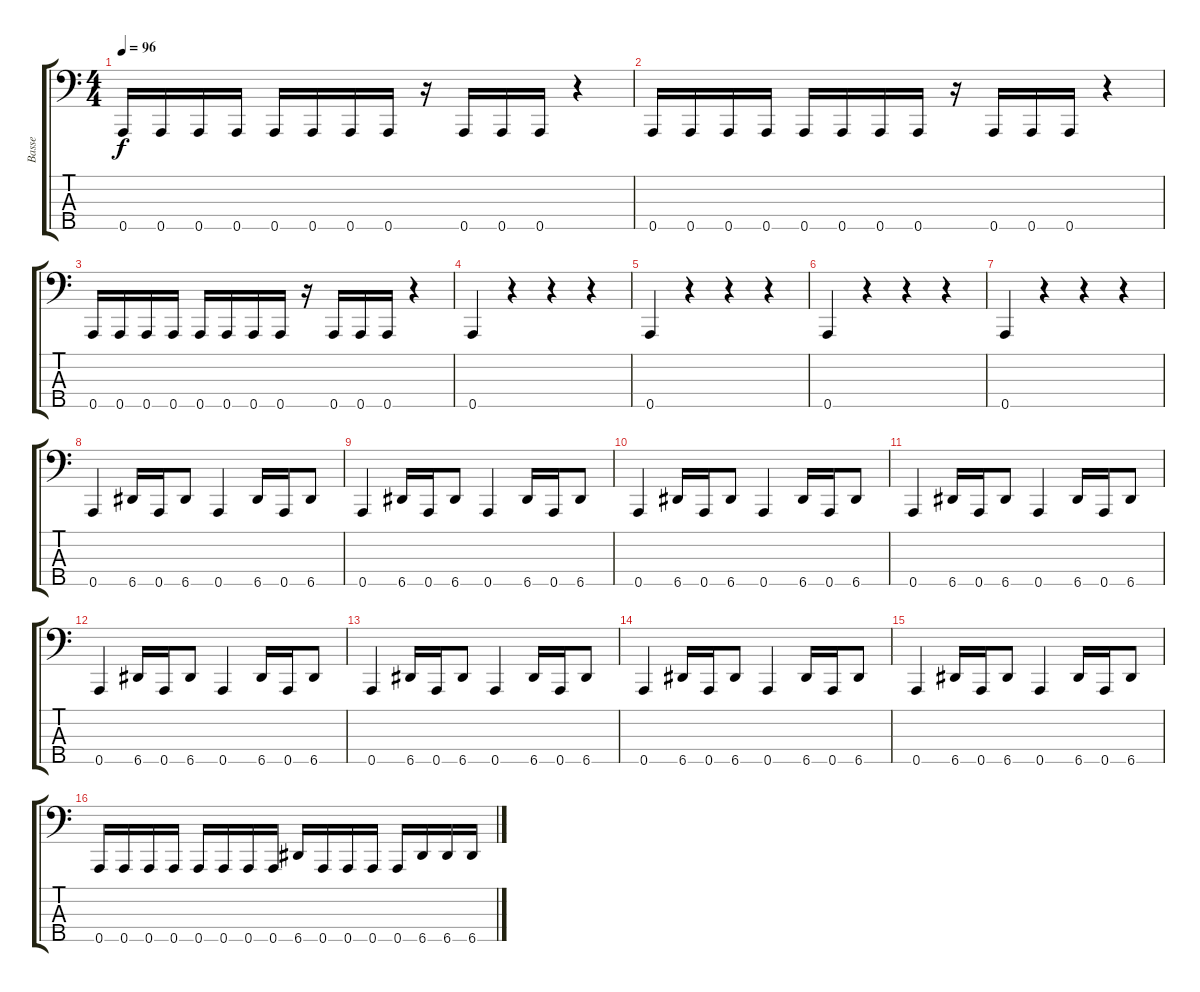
\track ("Basse" "Basse") {instrument electricbassfinger}
\staff {score tabs}
\tuning (G2 D2 A1 E1 A0) {hide}
\ts (4 4)
\tempo 96
\clef f4
\ks c
0.5.16{dy f} 0.5.16 0.5.16 0.5.16 0.5.16 0.5.16 0.5.16 0.5.16 r.16 0.5.16 0.5.16 0.5.16 r.4 |
0.5.16 0.5.16 0.5.16 0.5.16 0.5.16 0.5.16 0.5.16 0.5.16 r.16 0.5.16 0.5.16 0.5.16 r.4 |
0.5.16 0.5.16 0.5.16 0.5.16 0.5.16 0.5.16 0.5.16 0.5.16 r.16 0.5.16 0.5.16 0.5.16 r.4 |
0.5.4{volume 12 instrument synthbass1} r.4 r.4 r.4 |
0.5.4 r.4 r.4 r.4 |
0.5.4 r.4 r.4 r.4 |
0.5.4 r.4 r.4 r.4 |
0.5.4 6.5.16 0.5.16 6.5.8 0.5.4 6.5.16 0.5.16 6.5.8 |
0.5.4 6.5.16 0.5.16 6.5.8 0.5.4 6.5.16 0.5.16 6.5.8 |
0.5.4 6.5.16 0.5.16 6.5.8 0.5.4 6.5.16 0.5.16 6.5.8 |
0.5.4 6.5.16 0.5.16 6.5.8 0.5.4 6.5.16 0.5.16 6.5.8 |
0.5.4 6.5.16 0.5.16 6.5.8 0.5.4 6.5.16 0.5.16 6.5.8 |
0.5.4 6.5.16 0.5.16 6.5.8 0.5.4 6.5.16 0.5.16 6.5.8 |
0.5.4 6.5.16 0.5.16 6.5.8 0.5.4 6.5.16 0.5.16 6.5.8 |
0.5.4 6.5.16 0.5.16 6.5.8 0.5.4 6.5.16 0.5.16 6.5.8 |
0.5.16{volume 16 instrument electricbassfinger} 0.5.16 0.5.16 0.5.16 0.5.16 0.5.16 0.5.16 0.5.16 6.5.16 0.5.16 0.5.16 0.5.16 0.5.16 6.5.16 6.5.16 6.5.16
